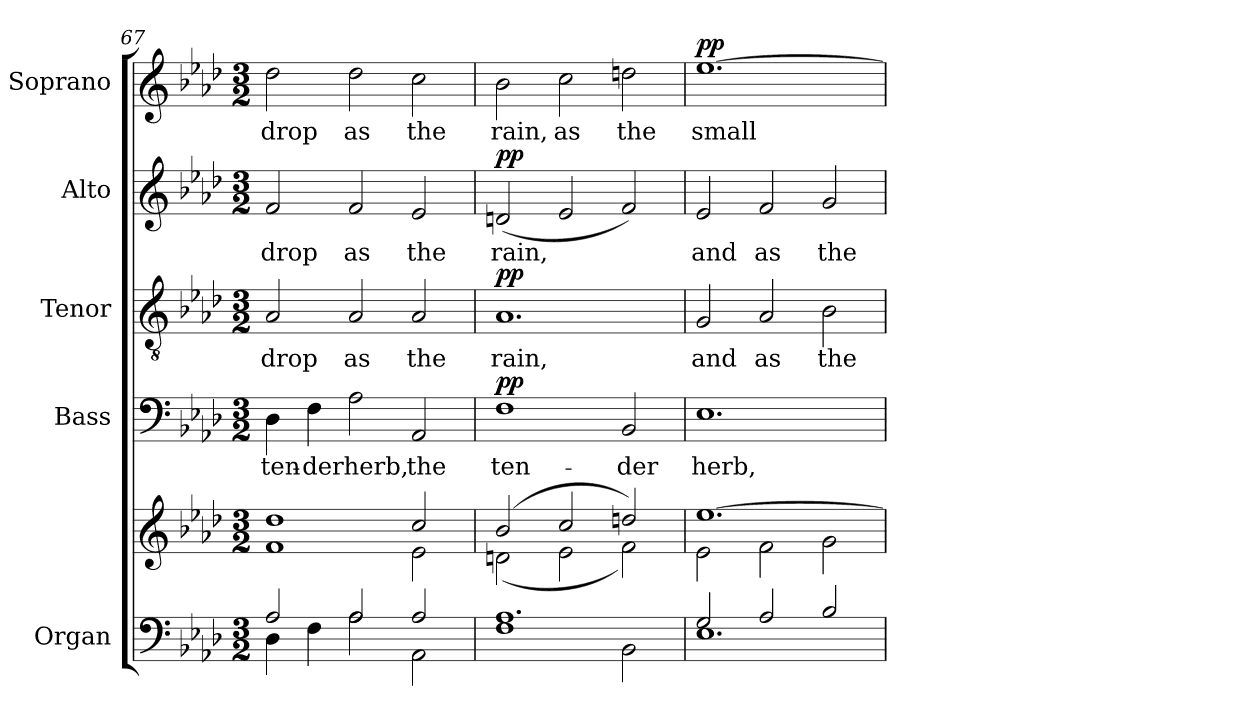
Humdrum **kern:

**kern	**kern	**kern	**text	**dynam	**kern	**text	**dynam	**kern	**text	**dynam	**kern	**text	**dynam
*part5	*part5	*part4	*part4	*part4	*part3	*part3	*part3	*part2	*part2	*part2	*part1	*part1	*part1
*staff6	*staff5	*staff4	*staff4	*staff4	*staff3	*staff3	*staff3	*staff2	*staff2	*staff2	*staff1	*staff1	*staff1
*I"Organ	*	*I"Bass	*	*	*I"Tenor	*	*	*I"Alto	*	*	*I"Soprano	*	*
*I'Org.	*	*I'B.	*	*	*I'T.	*	*	*I'A.	*	*	*I'S.	*	*
*clefF4	*clefG2	*clefF4	*	*	*clefGv2	*	*	*clefG2	*	*	*clefG2	*	*
*	*	*	*	*	*ITrd7c12	*	*	*	*	*	*	*	*
*k[b-e-a-d-]	*k[b-e-a-d-]	*k[b-e-a-d-]	*	*	*k[b-e-a-d-]	*	*	*k[b-e-a-d-]	*	*	*k[b-e-a-d-]	*	*
*A-:	*A-:	*A-:	*	*	*A-:	*	*	*A-:	*	*	*A-:	*	*
*M3/2	*M3/2	*M3/2	*	*	*M3/2	*	*	*M3/2	*	*	*M3/2	*	*
=67	=67	=67	=67	=67	=67	=67	=67	=67	=67	=67	=67	=67	=67
*^	*^	*	*	*	*	*	*	*	*	*	*	*	*
*	*^	*	*	*	*	*	*	*	*	*	*	*	*	*	*
!	!	!	!	!	!	!LO:LY:b:color=#000000	!	!	!	!	!	!	!	!	!	!
!	!	!	!	!	!	!	!	!	!LO:LY:b:color=#000000	!	!	!	!	!	!	!
!	!	!	!	!	!	!	!	!	!	!	!	!LO:LY:b:color=#000000	!	!	!	!
!	!	!	!	!	!	!	!	!	!	!	!	!	!	!	!LO:LY:b:color=#000000	!
2A-i/	4D-i\	1ryy	1fi 1dd-i	1ryy	4D-i\	ten-	.	2AA-i/	drop	.	2fi/	drop	.	2dd-i\	drop	.
!	!	!	!	!	!	!LO:LY:b:color=#000000	!	!	!	!	!	!	!	!	!	!
.	4Fi\	.	.	.	4Fi\	-der	.	.	.	.	.	.	.	.	.	.
!	!	!	!	!	!	!LO:LY:b:color=#000000	!	!	!	!	!	!	!	!	!	!
!	!	!	!	!	!	!	!	!	!LO:LY:b:color=#000000	!	!	!	!	!	!	!
!	!	!	!	!	!	!	!	!	!	!	!	!LO:LY:b:color=#000000	!	!	!	!
!	!	!	!	!	!	!	!	!	!	!	!	!	!	!	!LO:LY:b:color=#000000	!
2A-i/	2A-i\	.	.	.	2A-i\	herb,	.	2AA-i/	as	.	2fi/	as	.	2dd-i\	as	.
!	!	!	!	!	!	!LO:LY:b:color=#000000	!	!	!	!	!	!	!	!	!	!
!	!	!	!	!	!	!	!	!	!LO:LY:b:color=#000000	!	!	!	!	!	!	!
!	!	!	!	!	!	!	!	!	!	!	!	!LO:LY:b:color=#000000	!	!	!	!
!	!	!	!	!	!	!	!	!	!	!	!	!	!	!	!LO:LY:b:color=#000000	!
2A-i/	2ryy	2AA-i\	2cci/	2e-i\	2AA-i/	the	.	2AA-i/	the	.	2e-i/	the	.	2cci\	the	.
*	*v	*v	*	*	*	*	*	*	*	*	*	*	*	*	*	*
=68	=68	=68	=68	=68	=68	=68	=68	=68	=68	=68	=68	=68	=68	=68	=68
*	*^	*	*	*	*	*	*	*	*	*	*	*	*	*	*
!	!	!	!	!	!	!LO:LY:b:color=#000000	!	!	!	!	!	!	!	!	!	!
*	*v	*v	*	*	*	*	*	*	*	*	*	*	*	*	*	*
*	*^	*	*	*	*	*	*	*	*	*	*	*	*	*	*
!	!	!	!	!	!	!	!	!	!LO:LY:b:color=#000000	!	!	!	!	!	!	!
*	*v	*v	*	*	*	*	*	*	*	*	*	*	*	*	*	*
*	*^	*	*	*	*	*	*	*	*	*	*	*	*	*	*
!	!	!	!	!	!	!	!	!	!	!	!	!LO:LY:b:color=#000000	!	!	!	!
*	*v	*v	*	*	*	*	*	*	*	*	*	*	*	*	*	*
*	*^	*	*	*	*	*	*	*	*	*	*	*	*	*	*
!	!	!	!	!	!	!	!	!	!	!	!	!	!	!	!LO:LY:b:color=#000000	!
*	*v	*v	*	*	*	*	*	*	*	*	*	*	*	*	*	*
1.A-i	1Fi	(2b-i/	(2dni\	1Fi	ten-	pp	1.AA-i	rain,	pp	(2dni/	rain,	pp	2b-i\	rain,	.
!	!	!	!	!	!	!	!	!	!	!	!	!	!	!LO:LY:b:color=#000000	!
.	.	2cci/	2e-i\	.	.	.	.	.	.	2e-i/	.	.	2cci\	as	.
!	!	!	!	!	!LO:LY:b:color=#000000	!	!	!	!	!	!	!	!	!	!
!	!	!	!	!	!	!	!	!	!	!	!	!	!	!LO:LY:b:color=#000000	!
.	2BB-i\	2ddni/)	2fi\)	2BB-i/	-der	.	.	.	.	2fi/)	.	.	2ddni\	the	.
=69	=69	=69	=69	=69	=69	=69	=69	=69	=69	=69	=69	=69	=69	=69	=69
!	!	!	!	!	!LO:LY:b:color=#000000	!	!	!	!	!	!	!	!	!	!
!	!	!	!	!	!	!	!	!LO:LY:b:color=#000000	!	!	!	!	!	!	!
!	!	!	!	!	!	!	!	!	!	!	!LO:LY:b:color=#000000	!	!	!	!
!	!	!	!	!	!	!	!	!	!	!	!	!	!	!LO:LY:b:color=#000000	!
2Gi/	1.E-i	[1.ee-i	2e-i\	1.E-i	herb,	.	2GGi/	and	.	2e-i/	and	.	[1.ee-i	small	pp
!	!	!	!	!	!	!	!	!LO:LY:b:color=#000000	!	!	!	!	!	!	!
!	!	!	!	!	!	!	!	!	!	!	!LO:LY:b:color=#000000	!	!	!	!
2A-i/	.	.	2fi\	.	.	.	2AA-i/	as	.	2fi/	as	.	.	.	.
!	!	!	!	!	!	!	!	!LO:LY:b:color=#000000	!	!	!	!	!	!	!
!	!	!	!	!	!	!	!	!	!	!	!LO:LY:b:color=#000000	!	!	!	!
2B-i/	.	.	2gi\	.	.	.	2BB-i\	the	.	2gi/	the	.	.	.	.
*v	*v	*	*	*	*	*	*	*	*	*	*	*	*	*	*
*	*v	*v	*	*	*	*	*	*	*	*	*	*	*	*
=	=	=	=	=	=	=	=	=	=	=	=	=	=
*-	*-	*-	*-	*-	*-	*-	*-	*-	*-	*-	*-	*-	*-
